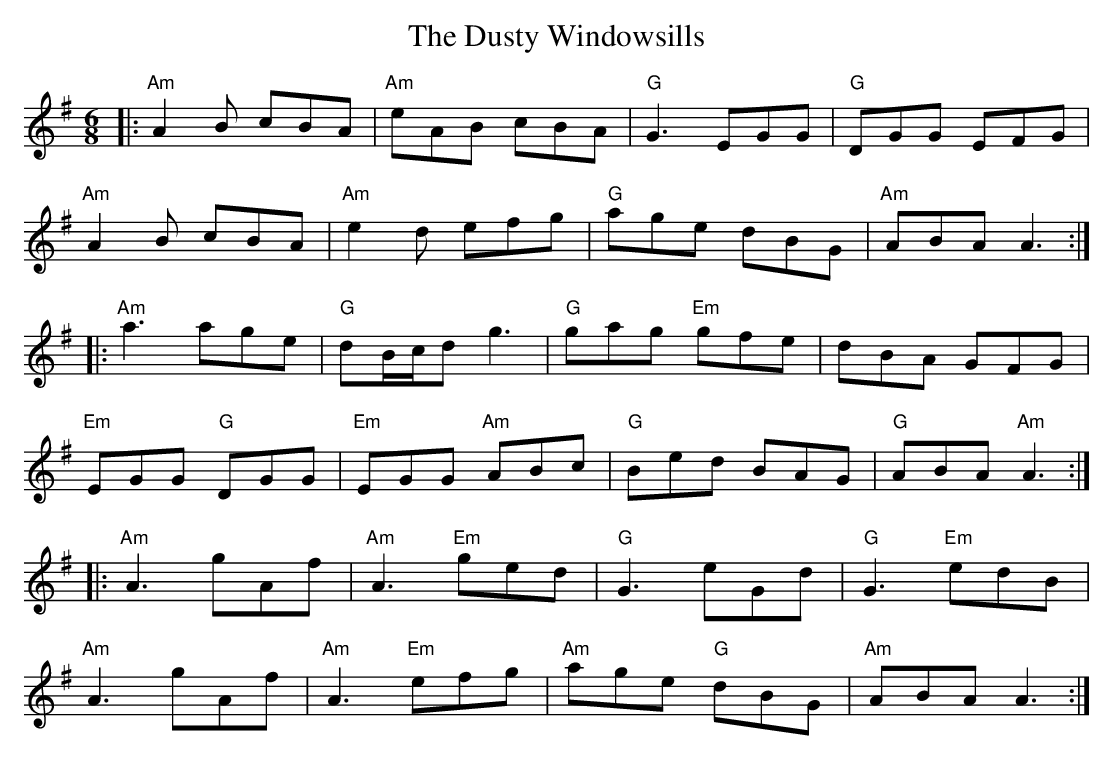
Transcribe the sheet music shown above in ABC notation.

X:1
T: The Dusty Windowsills
M: 6/8
L: 1/8
K:G
Q:180
|:"Am"A2B cBA|"Am"eAB cBA|"G"G3 EGG|"G"DGG EFG|
"Am"A2B cBA|"Am"e2d efg|"G"age dBG|"Am"ABA A3:|
|:"Am"a3 age|"G"dB/c/d g3|"G"gag "Em"gfe|dBA GFG|
"Em"EGG "G"DGG|"Em"EGG "Am"ABc|"G"Bed BAG|"G"ABA "Am"A3:|
|:"Am"A3 gAf|"Am"A3 "Em"ged|"G"G3 eGd|"G"G3 "Em"edB|
"Am"A3 gAf|"Am"A3 "Em"efg|"Am"age "G"dBG|"Am"ABA A3:|
